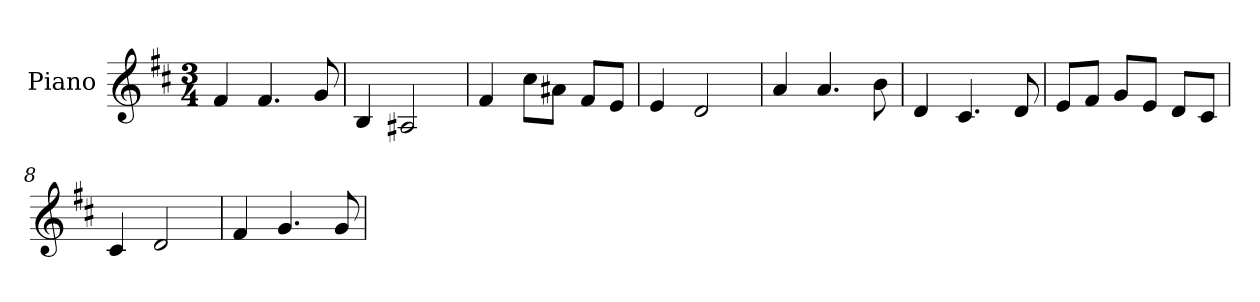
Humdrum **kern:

**kern
*part1
*staff1
*I"Piano
*I'Pno.
*clefG2
*k[f#c#]
*M3/4
*MM120
=1
4f#/
4.f#/
8g/
=2
4B/
2A#X/
=3
4f#/
8cc#\L
8a#X\J
8f#/L
8e/J
=4
4e/
2d/
=5
4a/
4.a/
8b\
=6
4d/
4.c#/
8d/
=7
8e/L
8f#/J
8g/L
8e/J
8d/L
8c#/J
=8
4c#/
2d/
=9
4f#/
4.g/
8g/
=
*-
